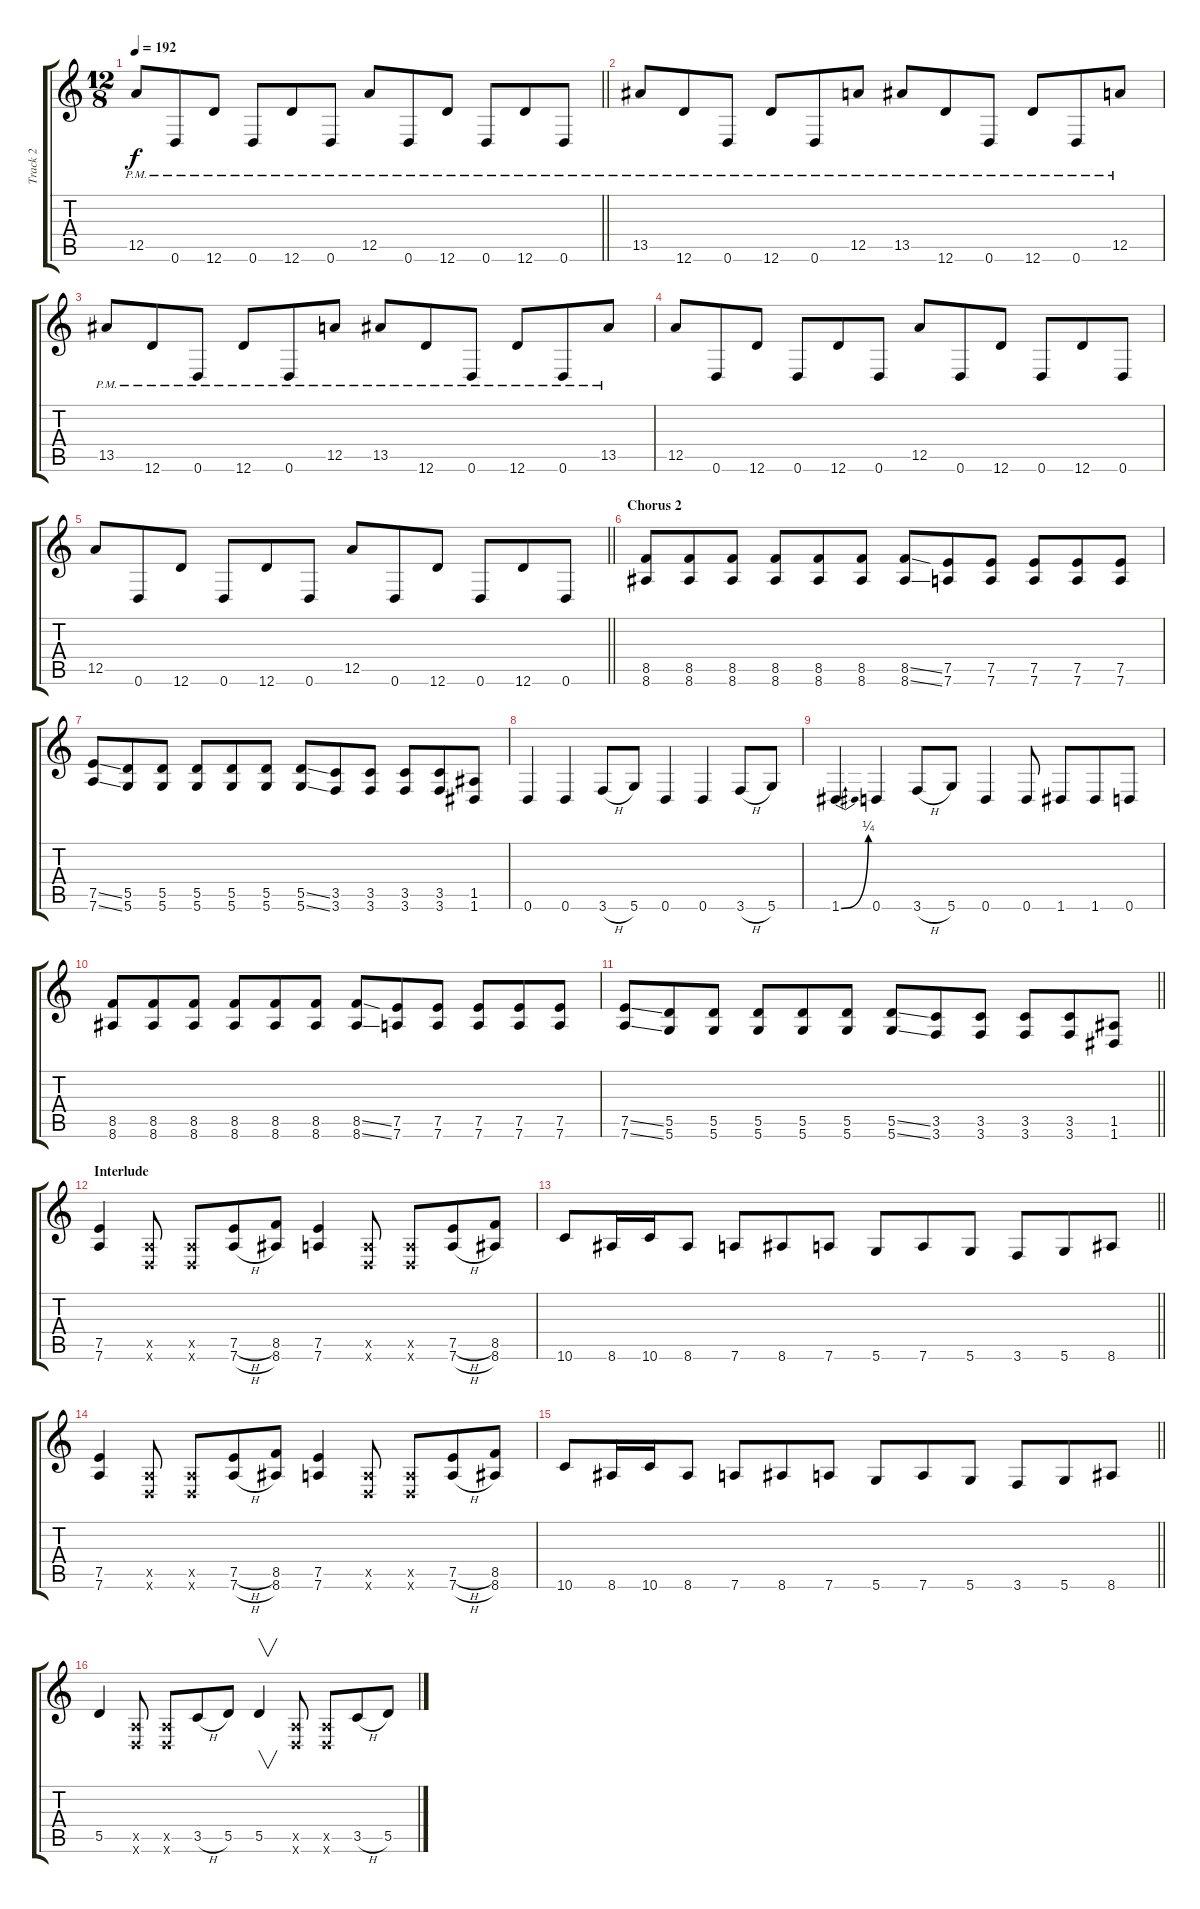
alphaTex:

\track ("Track 2" "Track 2") {instrument overdrivenguitar}
\staff {score tabs}
\tuning (E4 B3 G3 D3 A2 D2) {hide}
\ts (12 8)
\tempo 192
\clef g2
\barLineRight lightlight
\ks c
12.5{pm}.8{dy f} 0.6{pm}.8 12.6{pm}.8 0.6{pm}.8 12.6{pm}.8 0.6{pm}.8 12.5{pm}.8 0.6{pm}.8 12.6{pm}.8 0.6{pm}.8 12.6{pm}.8 0.6{pm}.8 |
13.5{pm}.8 12.6{pm}.8 0.6{pm}.8 12.6{pm}.8 0.6{pm}.8 12.5{pm}.8 13.5{pm}.8 12.6{pm}.8 0.6{pm}.8 12.6{pm}.8 0.6{pm}.8 12.5{pm}.8 |
13.5{pm}.8 12.6{pm}.8 0.6{pm}.8 12.6{pm}.8 0.6{pm}.8 12.5{pm}.8 13.5{pm}.8 12.6{pm}.8 0.6{pm}.8 12.6{pm}.8 0.6{pm}.8 13.5{pm}.8 |
12.5.8 0.6.8 12.6.8 0.6.8 12.6.8 0.6.8 12.5.8 0.6.8 12.6.8 0.6.8 12.6.8 0.6.8 |
\barLineRight lightlight
12.5.8 0.6.8 12.6.8 0.6.8 12.6.8 0.6.8 12.5.8 0.6.8 12.6.8 0.6.8 12.6.8 0.6.8 |
\section ("" "Chorus 2")
(8.5 8.6).8 (8.5 8.6).8 (8.5 8.6).8 (8.5 8.6).8 (8.5 8.6).8 (8.5 8.6).8 (8.5{ss} 8.6{ss}).8 (7.5 7.6).8 (7.5 7.6).8 (7.5 7.6).8 (7.5 7.6).8 (7.5 7.6).8 |
(7.5{ss} 7.6{ss}).8 (5.5 5.6).8 (5.5 5.6).8 (5.5 5.6).8 (5.5 5.6).8 (5.5 5.6).8 (5.5{ss} 5.6{ss}).8 (3.5 3.6).8 (3.5 3.6).8 (3.5 3.6).8 (3.5 3.6).8 (1.5 1.6).8 |
0.6.4 0.6.4 3.6{h}.8 5.6.8 0.6.4 0.6.4 3.6{h}.8 5.6.8 |
1.6{be (bend 0 0 60 1)}.4 0.6.4 3.6{h}.8 5.6.8 0.6.4 0.6.8 1.6.8 1.6.8 0.6.8 |
(8.5 8.6).8 (8.5 8.6).8 (8.5 8.6).8 (8.5 8.6).8 (8.5 8.6).8 (8.5 8.6).8 (8.5{ss} 8.6{ss}).8 (7.5 7.6).8 (7.5 7.6).8 (7.5 7.6).8 (7.5 7.6).8 (7.5 7.6).8 |
\barLineRight lightlight
(7.5{ss} 7.6{ss}).8 (5.5 5.6).8 (5.5 5.6).8 (5.5 5.6).8 (5.5 5.6).8 (5.5 5.6).8 (5.5{ss} 5.6{ss}).8 (3.5 3.6).8 (3.5 3.6).8 (3.5 3.6).8 (3.5 3.6).8 (1.5 1.6).8 |
\section ("" "Interlude")
(7.5 7.6).4 (0.5{x} 0.6{x}).8 (0.5{x} 0.6{x}).8 (7.5{h} 7.6{h}).8 (8.5 8.6).8 (7.5 7.6).4 (0.5{x} 0.6{x}).8 (0.5{x} 0.6{x}).8 (7.5{h} 7.6{h}).8 (8.5 8.6).8 |
\barLineRight lightlight
10.6.8 8.6.16 10.6.16 8.6.8 7.6.8 8.6.8 7.6.8 5.6.8 7.6.8 5.6.8 3.6.8 5.6.8 8.6.8 |
(7.5 7.6).4 (0.5{x} 0.6{x}).8 (0.5{x} 0.6{x}).8 (7.5{h} 7.6{h}).8 (8.5 8.6).8 (7.5 7.6).4 (0.5{x} 0.6{x}).8 (0.5{x} 0.6{x}).8 (7.5{h} 7.6{h}).8 (8.5 8.6).8 |
\barLineRight lightlight
10.6.8 8.6.16 10.6.16 8.6.8 7.6.8 8.6.8 7.6.8 5.6.8 7.6.8 5.6.8 3.6.8 5.6.8 8.6.8 |
5.5.4 (0.5{x} 0.6{x}).8 (0.5{x} 0.6{x}).8 3.5{h}.8 5.5.8 5.5.4{v} (0.5{x} 0.6{x}).8 (0.5{x} 0.6{x}).8 3.5{h}.8 5.5.8
